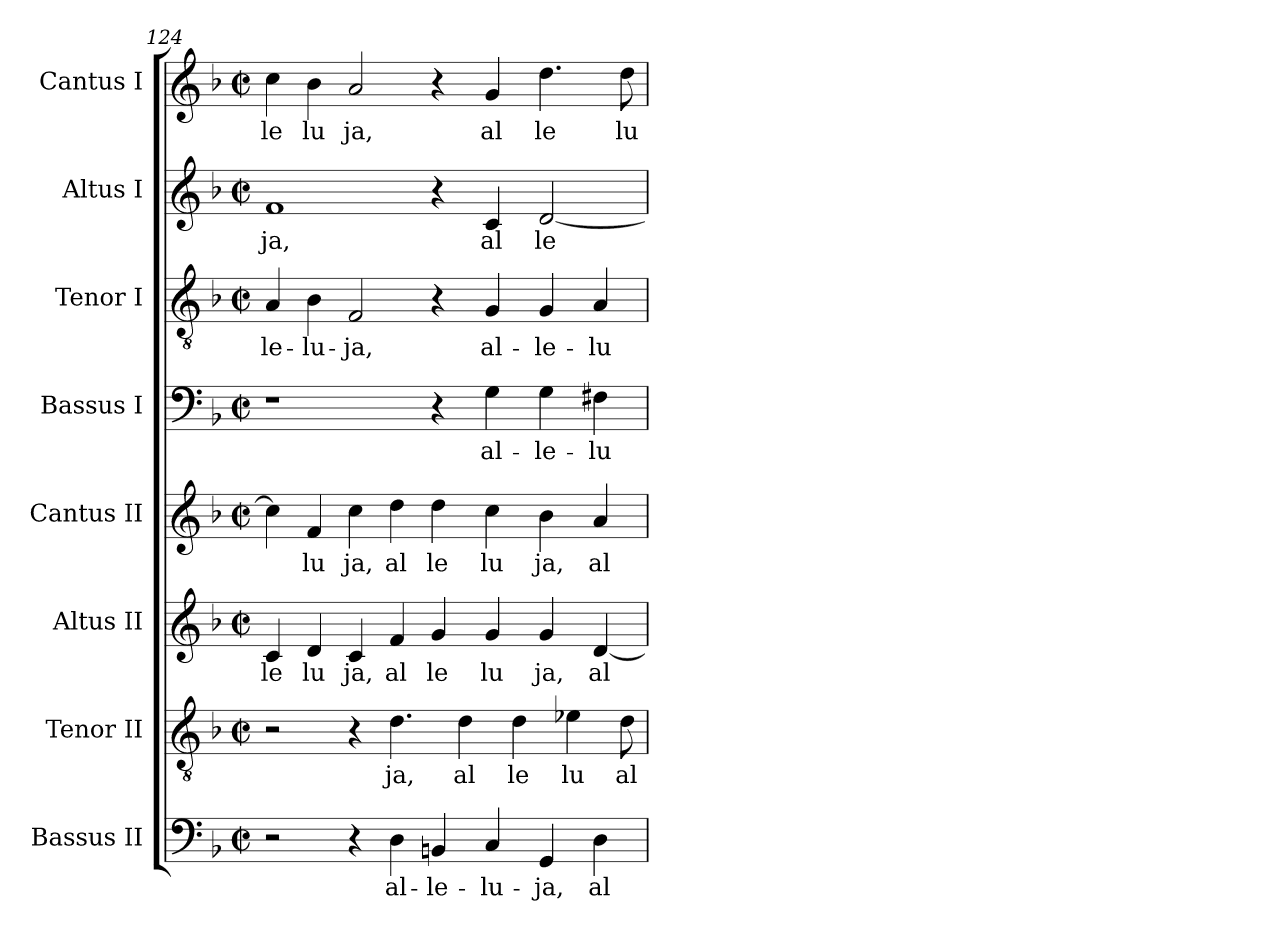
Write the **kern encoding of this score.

**kern	**text	**kern	**text	**kern	**text	**kern	**text	**kern	**text	**kern	**text	**kern	**text	**kern	**text
*part8	*part8	*part7	*part7	*part6	*part6	*part5	*part5	*part4	*part4	*part3	*part3	*part2	*part2	*part1	*part1
*staff8	*staff8	*staff7	*staff7	*staff6	*staff6	*staff5	*staff5	*staff4	*staff4	*staff3	*staff3	*staff2	*staff2	*staff1	*staff1
*I"Bassus II	*	*I"Tenor II	*	*I"Altus II	*	*I"Cantus II	*	*I"Bassus I	*	*I"Tenor I	*	*I"Altus I	*	*I"Cantus I	*
*clefF4	*	*clefGv2	*	*clefG2	*	*clefG2	*	*clefF4	*	*clefGv2	*	*clefG2	*	*clefG2	*
*k[b-]	*	*k[b-]	*	*k[b-]	*	*k[b-]	*	*k[b-]	*	*k[b-]	*	*k[b-]	*	*k[b-]	*
*F:	*	*F:	*	*F:	*	*F:	*	*F:	*	*F:	*	*F:	*	*F:	*
*M2/2	*	*M2/2	*	*M2/2	*	*M2/2	*	*M2/2	*	*M2/2	*	*M2/2	*	*M2/2	*
*met(c|)	*	*met(c|)	*	*met(c|)	*	*met(c|)	*	*met(c|)	*	*met(c|)	*	*met(c|)	*	*met(c|)	*
=124	=124	=124	=124	=124	=124	=124	=124	=124	=124	=124	=124	=124	=124	=124	=124
!	!	!	!	!	!LO:LY:b:cj	!	!	!	!	!	!LO:LY:b:cj	!	!LO:LY:b:cj	!	!LO:LY:b:cj
2r	.	2r	.	4c/	le	4cc\]	.	1r	.	4A/	-le-	1f	ja,	4cc\	le
!	!	!	!	!	!LO:LY:b:cj	!	!LO:LY:b:cj	!	!	!	!LO:LY:b:cj	!	!	!	!LO:LY:b:cj
.	.	.	.	4d/	lu	4f/	lu	.	.	4B-\	-lu-	.	.	4b-\	lu
!	!	!	!	!	!LO:LY:b:cj	!	!LO:LY:b:cj	!	!	!	!LO:LY:b:cj	!	!	!	!LO:LY:b:cj
4r	.	4r	.	4c/	ja,	4cc\	ja,	.	.	2F/	-ja,	.	.	2a/	ja,
!	!LO:LY:b:cj	!	!LO:LY:b:cj	!	!LO:LY:b:cj	!	!LO:LY:b:cj	!	!	!	!	!	!	!	!
4D\	al-	4.d\	ja,	4f/	al	4dd\	al	.	.	.	.	.	.	.	.
!	!LO:LY:b:cj	!	!	!	!LO:LY:b:cj	!	!LO:LY:b:cj	!	!	!	!	!	!	!	!
4BBn/	-le-	.	.	4g/	le	4dd\	le	4r	.	4r	.	4r	.	4r	.
!	!	!	!LO:LY:b:cj	!	!	!	!	!	!	!	!	!	!	!	!
.	.	4d\	al	.	.	.	.	.	.	.	.	.	.	.	.
!	!LO:LY:b:cj	!	!	!	!LO:LY:b:cj	!	!LO:LY:b:cj	!	!LO:LY:b:cj	!	!LO:LY:b:cj	!	!LO:LY:b:cj	!	!LO:LY:b:cj
4C/	-lu-	.	.	4g/	lu	4cc\	lu	4G\	al-	4G/	al-	4c/	al	4g/	al
!	!	!	!LO:LY:b:cj	!	!	!	!	!	!	!	!	!	!	!	!
.	.	4d\	le	.	.	.	.	.	.	.	.	.	.	.	.
!	!LO:LY:b:cj	!	!	!	!LO:LY:b:cj	!	!LO:LY:b:cj	!	!LO:LY:b:cj	!	!LO:LY:b:cj	!	!LO:LY:b:cj	!	!LO:LY:b:cj
4GG/	-ja,	.	.	4g/	ja,	4b-\	ja,	4G\	-le-	4G/	-le-	[<2d/	le	4.dd\	le
!	!	!	!LO:LY:b:cj	!	!	!	!	!	!	!	!	!	!	!	!
.	.	4e-X\	lu	.	.	.	.	.	.	.	.	.	.	.	.
!	!LO:LY:b:cj	!	!	!	!LO:LY:b:cj	!	!LO:LY:b:cj	!	!LO:LY:b:cj	!	!LO:LY:b:cj	!	!	!	!
4D\	al-	.	.	[<4d/	al	4a/	al	4F#X\	-lu-	4A/	-lu-	.	.	.	.
!	!	!	!LO:LY:b:cj	!	!	!	!	!	!	!	!	!	!	!	!LO:LY:b:cj
.	.	8d\	al	.	.	.	.	.	.	.	.	.	.	8dd\	lu
=	=	=	=	=	=	=	=	=	=	=	=	=	=	=	=
*-	*-	*-	*-	*-	*-	*-	*-	*-	*-	*-	*-	*-	*-	*-	*-
